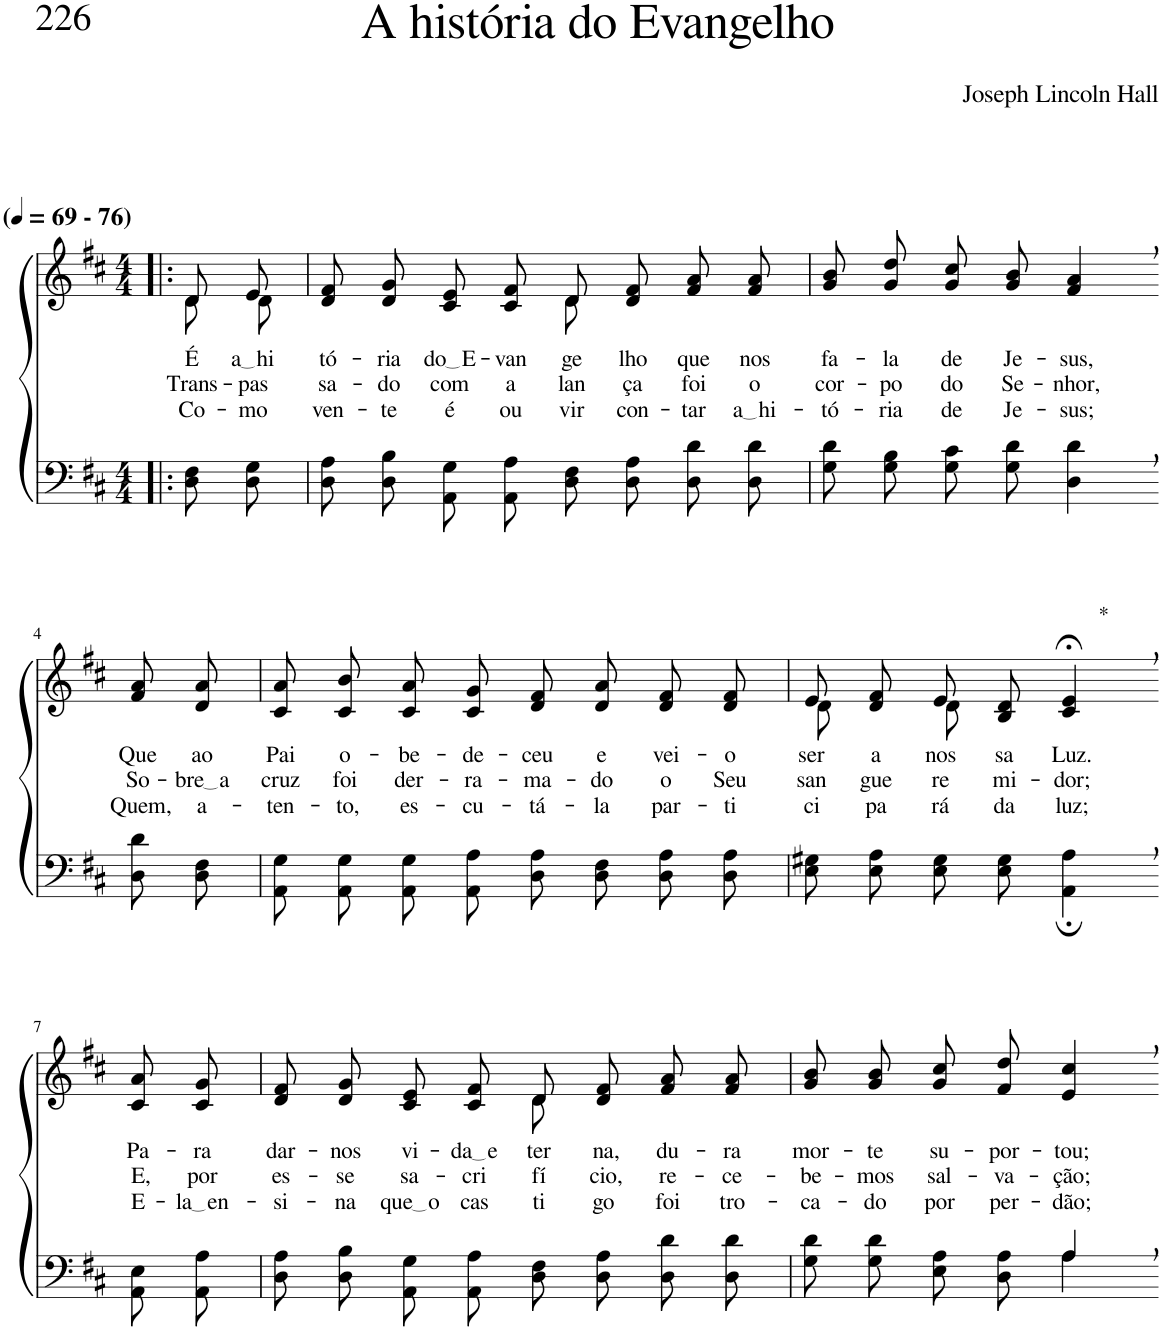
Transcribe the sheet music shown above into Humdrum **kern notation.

**kern	**kern	**text	**text	**text
*part2	*part1	*part1	*part1	*part1
*staff2	*staff1	*staff1	*staff1	*staff1
*I"Parte III e IV	*I"Parte I e II	*	*	*
*clefF4	*clefG2	*	*	*
*k[f#c#]	*k[f#c#]	*	*	*
*M4/4	*M4/4	*	*	*
*MM69	*MM69	*	*	*
=1!|:	=1!|:	=1!|:	=1!|:	=1!|:
*	*^	*	*	*
!	!LO:TX:a:B:t=(	!	!	!	!
!	!LO:TX:a:B:t=- 76)	!	!	!	!
!	!	!	!LO:LY:b	!LO:LY:b	!LO:LY:b
8D\ 8F#\L	8d/L	8d\L	É	Trans-	Co-
!	!	!	!LO:LY:b	!LO:LY:b	!LO:LY:b
8D\ 8G\J	8e/J	8d\J	a hi	-pas-	-mo-
=2	=2	=2	=2	=2	=2
!	!	!	!LO:LY:b	!LO:LY:b	!LO:LY:b
8D\ 8A\L	8d/ 8f#/L	2ryy	-tó-	sa-	ven-
!	!	!	!LO:LY:b	!LO:LY:b	!LO:LY:b
8D\ 8B\J	8d/ 8g/J	.	-ria	-do	-te
!	!	!	!LO:LY:b	!LO:LY:b	!LO:LY:b
8AA\ 8G\L	8c#/ 8e/L	.	do E	com	é
!	!	!	!LO:LY:b	!LO:LY:b	!LO:LY:b
8AA\ 8A\J	8c#/ 8f#/J	.	-van-	a	ou-
!	!	!	!LO:LY:b	!LO:LY:b	!LO:LY:b
8D\ 8F#\L	8d/L	8d\	-ge-	-lan-	-vir
!	!	!	!LO:LY:b	!LO:LY:b	!LO:LY:b
8D\ 8A\J	8d/ 8f#/J	4.ryy	-lho	-ça	con-
!	!	!	!LO:LY:b	!LO:LY:b	!LO:LY:b
8D\ 8d\L	8f#/ 8a/L	.	que	foi	-tar
!	!	!	!LO:LY:b	!LO:LY:b	!LO:LY:b
8D\ 8d\J	8f#/ 8a/J	.	nos	o	a hi
*	*v	*v	*	*	*
=3	=3	=3	=3	=3
!	!	!LO:LY:b	!LO:LY:b	!LO:LY:b
8G\ 8d\L	8g\ 8b\L	fa-	cor-	-tó-
!	!	!LO:LY:b	!LO:LY:b	!LO:LY:b
8G\ 8B\J	8g\ 8dd\J	-la	-po	-ria
!	!	!LO:LY:b	!LO:LY:b	!LO:LY:b
8G\ 8c#\L	8g/ 8cc#/L	de	do	de
!	!	!LO:LY:b	!LO:LY:b	!LO:LY:b
8G\ 8d\J	8g/ 8b/J	Je-	Se-	Je-
!	!	!LO:LY:b	!LO:LY:b	!LO:LY:b
4D\, 4d\,	4f#/, 4a/,	-sus,	-nhor,	-sus;
!!LO:LB:g=z
=4-	=4-	=4-	=4-	=4-
!	!	!LO:LY:b	!LO:LY:b	!LO:LY:b
8D\ 8d\L	8f#/ 8a/L	Que	So-	Quem,
!	!	!LO:LY:b	!LO:LY:b	!LO:LY:b
8D\ 8F#\J	8d/ 8a/J	ao	bre a	a-
=5	=5	=5	=5	=5
!	!	!LO:LY:b	!LO:LY:b	!LO:LY:b
8AA\ 8G\L	8c#/ 8a/L	Pai	cruz	-ten-
!	!	!LO:LY:b	!LO:LY:b	!LO:LY:b
8AA\ 8G\J	8c#/ 8b/J	o-	foi	-to,
!	!	!LO:LY:b	!LO:LY:b	!LO:LY:b
8AA\ 8G\L	8c#/ 8a/L	-be-	der-	es-
!	!	!LO:LY:b	!LO:LY:b	!LO:LY:b
8AA\ 8A\J	8c#/ 8g/J	-de-	-ra-	-cu-
!	!	!LO:LY:b	!LO:LY:b	!LO:LY:b
8D\ 8A\L	8d/ 8f#/L	-ceu	-ma-	-tá-
!	!	!LO:LY:b	!LO:LY:b	!LO:LY:b
8D\ 8F#\J	8d/ 8a/J	e	-do	-la
!	!	!LO:LY:b	!LO:LY:b	!LO:LY:b
8D\ 8A\L	8d/ 8f#/L	vei-	o	par-
!	!	!LO:LY:b	!LO:LY:b	!LO:LY:b
8D\ 8A\J	8d/ 8f#/J	-o	Seu	-ti-
=6	=6	=6	=6	=6
*	*^	*	*	*
!	!	!	!LO:LY:b	!LO:LY:b	!LO:LY:b
8E\ 8G#X\L	8e/L	8d\L	ser	san-	-ci-
!	!	!	!LO:LY:b	!LO:LY:b	!LO:LY:b
8E\ 8A\J	8d/ 8f#/J	8ryy	a	-gue	-pa-
!	!	!	!LO:LY:b	!LO:LY:b	!LO:LY:b
8E\ 8G#\L	8e/L	8d\J	nos-	re-	-rá
!	!	!	!LO:LY:b	!LO:LY:b	!LO:LY:b
8E\ 8G#\J	8B/ 8d/J	4.ryy	-sa	-mi-	da
!	!LO:TX:a:t=*	!	!	!	!
!	!	!	!LO:LY:b	!LO:LY:b	!LO:LY:b
4AA\;, 4A\;,	4c#/;<, 4e/;<,	.	Luz.	-dor;	luz;
*	*v	*v	*	*	*
!!LO:LB:g=z
=7-	=7-	=7-	=7-	=7-
!	!	!LO:LY:b	!LO:LY:b	!LO:LY:b
8AA\ 8E\L	8c#/ 8a/L	Pa-	E,	E-
!	!	!LO:LY:b	!LO:LY:b	!LO:LY:b
8AA\ 8A\J	8c#/ 8g/J	-ra	por	la en
=8	=8	=8	=8	=8
!	!	!LO:LY:b	!LO:LY:b	!LO:LY:b
*	*^	*	*	*
8D\ 8A\L	8d/ 8f#/L	2ryy	dar-	es-	-si-
!	!	!	!LO:LY:b	!LO:LY:b	!LO:LY:b
8D\ 8B\J	8d/ 8g/J	.	-nos	-se	-na
!	!	!	!LO:LY:b	!LO:LY:b	!LO:LY:b
8AA\ 8G\L	8c#/ 8e/L	.	vi-	sa-	que o
!	!	!	!LO:LY:b	!LO:LY:b	!LO:LY:b
8AA\ 8A\J	8c#/ 8f#/J	.	da e	-cri-	cas-
!	!	!	!LO:LY:b	!LO:LY:b	!LO:LY:b
8D\ 8F#\L	8d/L	8d\	ter-	-fí-	-ti-
!	!	!	!LO:LY:b	!LO:LY:b	!LO:LY:b
8D\ 8A\J	8d/ 8f#/J	4.ryy	-na,	-cio,	-go
!	!	!	!LO:LY:b	!LO:LY:b	!LO:LY:b
8D\ 8d\L	8f#/ 8a/L	.	du-	re-	foi
!	!	!	!LO:LY:b	!LO:LY:b	!LO:LY:b
8D\ 8d\J	8f#/ 8a/J	.	-ra	-ce-	tro-
*	*v	*v	*	*	*
=9	=9	=9	=9	=9
*^	*	*	*	*
!	!	!	!LO:LY:b	!LO:LY:b	!LO:LY:b
2ryy	8G\ 8d\L	8g/ 8b/L	mor-	-be-	-ca-
!	!	!	!LO:LY:b	!LO:LY:b	!LO:LY:b
.	8G\ 8d\J	8g/ 8b/J	-te	-mos	-do
!	!	!	!LO:LY:b	!LO:LY:b	!LO:LY:b
.	8E\ 8A\L	8g\ 8cc#\L	su-	sal-	por
!	!	!	!LO:LY:b	!LO:LY:b	!LO:LY:b
.	8D\ 8A\J	8f#\ 8dd\J	-por-	-va-	per-
!	!	!	!LO:LY:b	!LO:LY:b	!LO:LY:b
4A,/	4A\	4e/, 4cc#/,	-tou;	-ção;	-dão;
*v	*v	*	*	*	*
=-	=-	=-	=-	=-
*-	*-	*-	*-	*-
